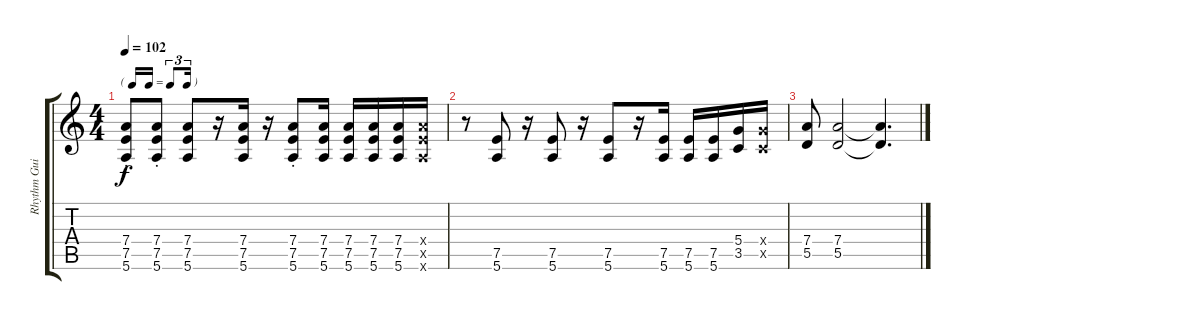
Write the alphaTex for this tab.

\track ("Rhythm Guitar" "Rhythm Gui") {instrument overdrivenguitar bank 255}
\staff {score tabs}
\tuning (E4 B3 G3 D3 A2 E2) {hide}
\ts (4 4)
\tf triplet16th
\tempo 102
\clef g2
\ks c
(7.4{st} 7.5{st} 5.6{st}).8{dy f} (7.4{st} 7.5{st} 5.6{st}).8 (7.4 7.5 5.6).8 r.16 (7.4 7.5 5.6).16 r.16 (7.4{st} 7.5{st} 5.6{st}).8 (7.4 7.5 5.6).16 (7.4 7.5 5.6).16 (7.4 7.5 5.6).16 (7.4 7.5 5.6).16 (7.4{x} 7.5{x} 5.6{x}).16 |
r.8 (7.5 5.6).8 r.16 (7.5 5.6).8 r.16 (7.5 5.6).8 r.16 (7.5 5.6).16 (7.5 5.6).16 (7.5 5.6).16 (5.4 3.5).16 (5.4{x} 3.5{x}).16 |
(7.4 5.5).8 (7.4 5.5).2 (7.4{t} 5.5{t}).4{d}
